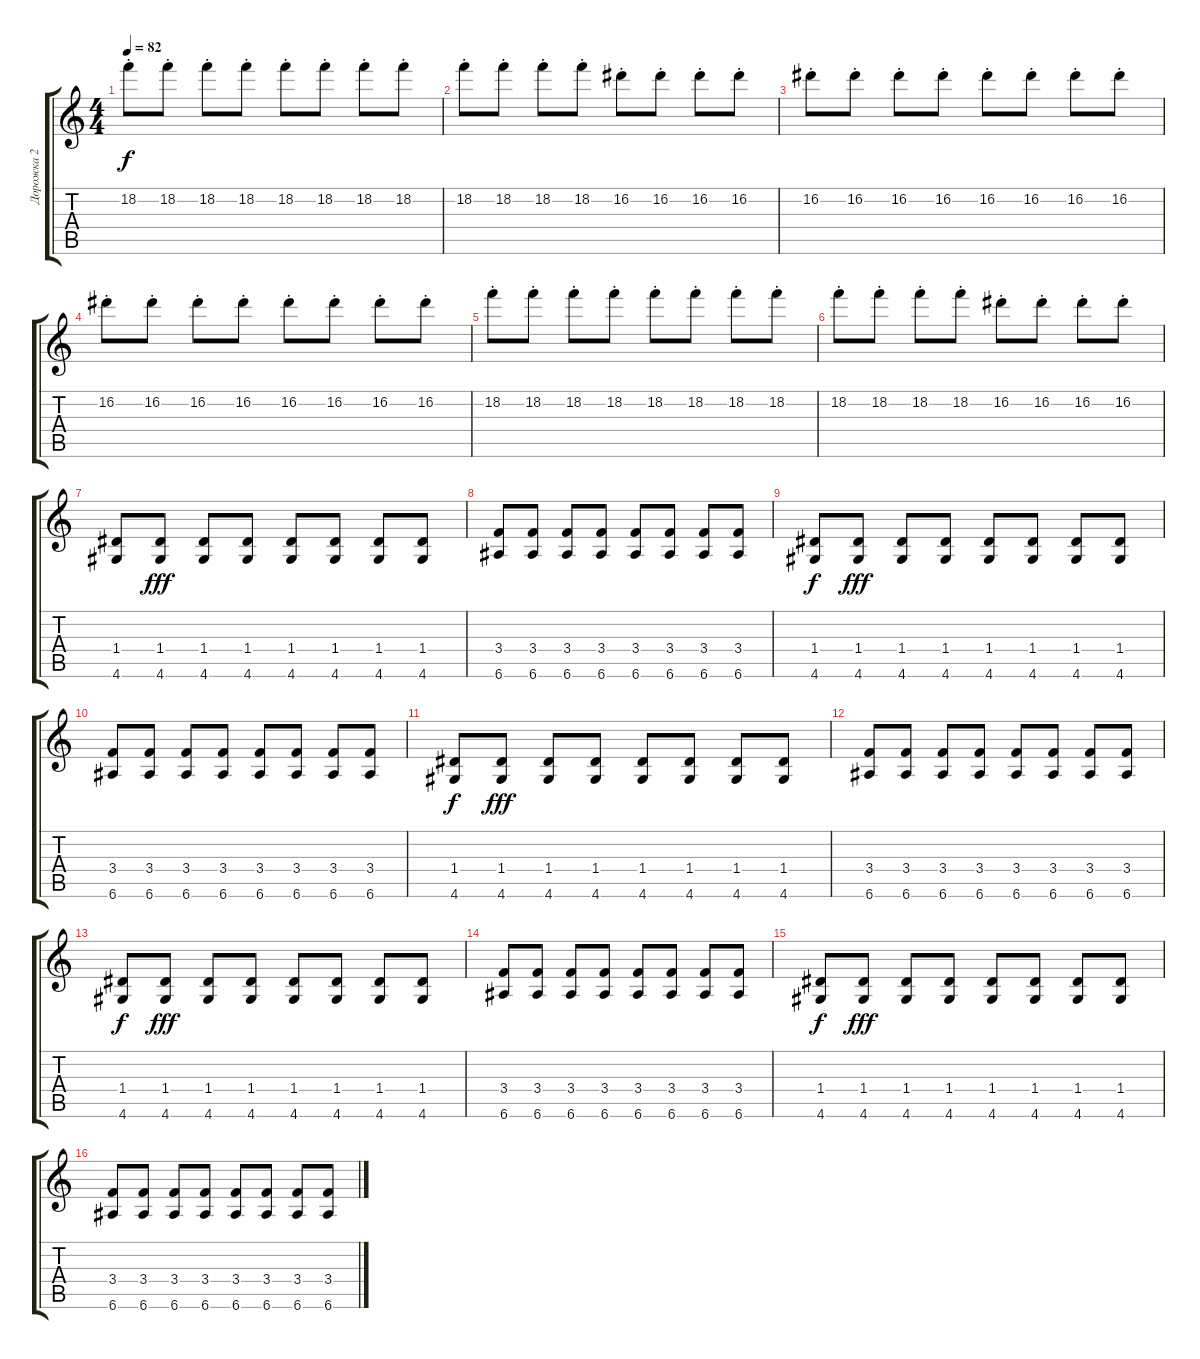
\track ("Дорожка 2" "Дорожка 2") {instrument acousticguitarsteel}
\staff {score tabs}
\tuning (E4 B3 G3 D3 A2 E2) {hide}
\ts (4 4)
\tempo 82
\clef g2
\ks c
18.2{st}.8{dy f instrument electricgrandpiano} 18.2{st}.8 18.2{st}.8 18.2{st}.8 18.2{st}.8 18.2{st}.8 18.2{st}.8 18.2{st}.8 |
18.2{st}.8 18.2{st}.8 18.2{st}.8 18.2{st}.8 16.2{st}.8 16.2{st}.8 16.2{st}.8 16.2{st}.8 |
16.2{st}.8{instrument electricgrandpiano} 16.2{st}.8 16.2{st}.8 16.2{st}.8 16.2{st}.8 16.2{st}.8 16.2{st}.8 16.2{st}.8 |
16.2{st}.8 16.2{st}.8 16.2{st}.8 16.2{st}.8 16.2{st}.8 16.2{st}.8 16.2{st}.8 16.2{st}.8 |
18.2{st}.8{instrument electricgrandpiano} 18.2{st}.8 18.2{st}.8 18.2{st}.8 18.2{st}.8 18.2{st}.8 18.2{st}.8 18.2{st}.8 |
18.2{st}.8 18.2{st}.8 18.2{st}.8 18.2{st}.8 16.2{st}.8 16.2{st}.8 16.2{st}.8 16.2{st}.8 |
(1.4 4.6).8{instrument electricguitarclean} (1.4 4.6).8{dy fff} (1.4 4.6).8 (1.4 4.6).8 (1.4 4.6).8 (1.4 4.6).8 (1.4 4.6).8 (1.4 4.6).8 |
(3.4 6.6).8 (3.4 6.6).8 (3.4 6.6).8 (3.4 6.6).8 (3.4 6.6).8 (3.4 6.6).8 (3.4 6.6).8 (3.4 6.6).8 |
(1.4 4.6).8{dy f instrument electricguitarclean} (1.4 4.6).8{dy fff} (1.4 4.6).8 (1.4 4.6).8 (1.4 4.6).8 (1.4 4.6).8 (1.4 4.6).8 (1.4 4.6).8 |
(3.4 6.6).8 (3.4 6.6).8 (3.4 6.6).8 (3.4 6.6).8 (3.4 6.6).8 (3.4 6.6).8 (3.4 6.6).8 (3.4 6.6).8 |
(1.4 4.6).8{dy f instrument electricguitarclean} (1.4 4.6).8{dy fff} (1.4 4.6).8 (1.4 4.6).8 (1.4 4.6).8 (1.4 4.6).8 (1.4 4.6).8 (1.4 4.6).8 |
(3.4 6.6).8 (3.4 6.6).8 (3.4 6.6).8 (3.4 6.6).8 (3.4 6.6).8 (3.4 6.6).8 (3.4 6.6).8 (3.4 6.6).8 |
(1.4 4.6).8{dy f instrument electricguitarclean} (1.4 4.6).8{dy fff} (1.4 4.6).8 (1.4 4.6).8 (1.4 4.6).8 (1.4 4.6).8 (1.4 4.6).8 (1.4 4.6).8 |
(3.4 6.6).8 (3.4 6.6).8 (3.4 6.6).8 (3.4 6.6).8 (3.4 6.6).8 (3.4 6.6).8 (3.4 6.6).8 (3.4 6.6).8 |
(1.4 4.6).8{dy f instrument electricguitarclean} (1.4 4.6).8{dy fff} (1.4 4.6).8 (1.4 4.6).8 (1.4 4.6).8 (1.4 4.6).8 (1.4 4.6).8 (1.4 4.6).8 |
(3.4 6.6).8 (3.4 6.6).8 (3.4 6.6).8 (3.4 6.6).8 (3.4 6.6).8 (3.4 6.6).8 (3.4 6.6).8 (3.4 6.6).8
